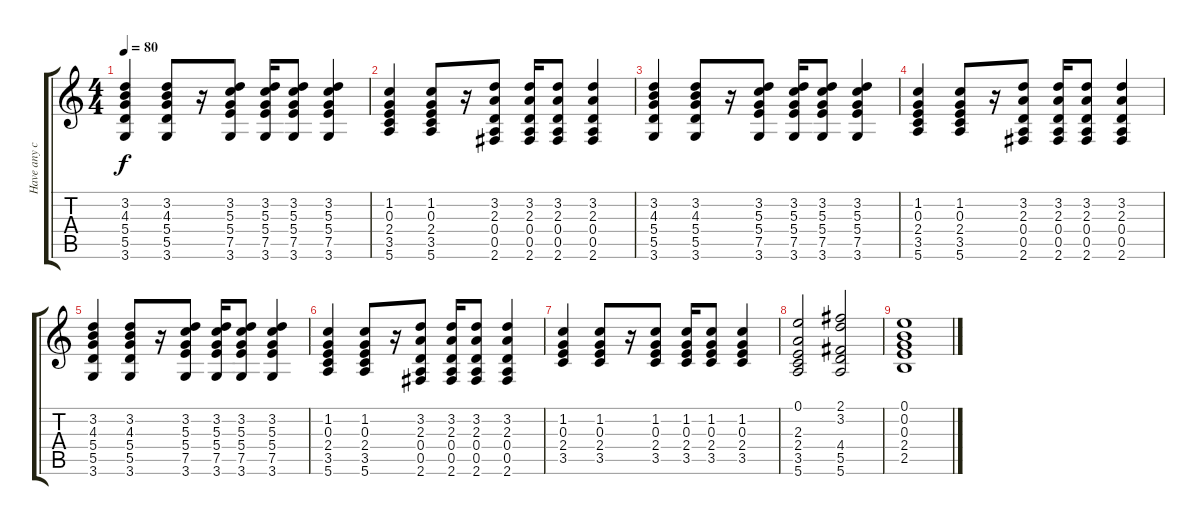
\track ("Have any comments" "Have any c") {instrument acousticguitarsteel}
\staff {score tabs}
\tuning (E4 B3 G3 D3 A2 E2) {hide}
\ts (4 4)
\tempo 80
\clef g2
\ks c
(3.2 4.3 5.4 5.5 3.6).4{dy f} (3.2 4.3 5.4 5.5 3.6).8 r.16 (3.2 5.3 5.4 7.5 3.6).8 (3.2 5.3 5.4 7.5 3.6).16 (3.2 5.3 5.4 7.5 3.6).8 (3.2 5.3 5.4 7.5 3.6).4 |
(1.2 0.3 2.4 3.5 5.6).4 (1.2 0.3 2.4 3.5 5.6).8 r.16 (3.2 2.3 0.4 0.5 2.6).8 (3.2 2.3 0.4 0.5 2.6).16 (3.2 2.3 0.4 0.5 2.6).8 (3.2 2.3 0.4 0.5 2.6).4 |
(3.2 4.3 5.4 5.5 3.6).4 (3.2 4.3 5.4 5.5 3.6).8 r.16 (3.2 5.3 5.4 7.5 3.6).8 (3.2 5.3 5.4 7.5 3.6).16 (3.2 5.3 5.4 7.5 3.6).8 (3.2 5.3 5.4 7.5 3.6).4 |
(1.2 0.3 2.4 3.5 5.6).4 (1.2 0.3 2.4 3.5 5.6).8 r.16 (3.2 2.3 0.4 0.5 2.6).8 (3.2 2.3 0.4 0.5 2.6).16 (3.2 2.3 0.4 0.5 2.6).8 (3.2 2.3 0.4 0.5 2.6).4 |
(3.2 4.3 5.4 5.5 3.6).4 (3.2 4.3 5.4 5.5 3.6).8 r.16 (3.2 5.3 5.4 7.5 3.6).8 (3.2 5.3 5.4 7.5 3.6).16 (3.2 5.3 5.4 7.5 3.6).8 (3.2 5.3 5.4 7.5 3.6).4 |
(1.2 0.3 2.4 3.5 5.6).4 (1.2 0.3 2.4 3.5 5.6).8 r.16 (3.2 2.3 0.4 0.5 2.6).8 (3.2 2.3 0.4 0.5 2.6).16 (3.2 2.3 0.4 0.5 2.6).8 (3.2 2.3 0.4 0.5 2.6).4 |
(1.2 0.3 2.4 3.5).4 (1.2 0.3 2.4 3.5).8 r.16 (1.2 0.3 2.4 3.5).8 (1.2 0.3 2.4 3.5).16 (1.2 0.3 2.4 3.5).8 (1.2 0.3 2.4 3.5).4 |
(0.1 2.3 2.4 3.5 5.6).2 (2.1 3.2 4.4 5.5 5.6).2 |
(0.1 0.2 0.3 2.4 2.5).1
